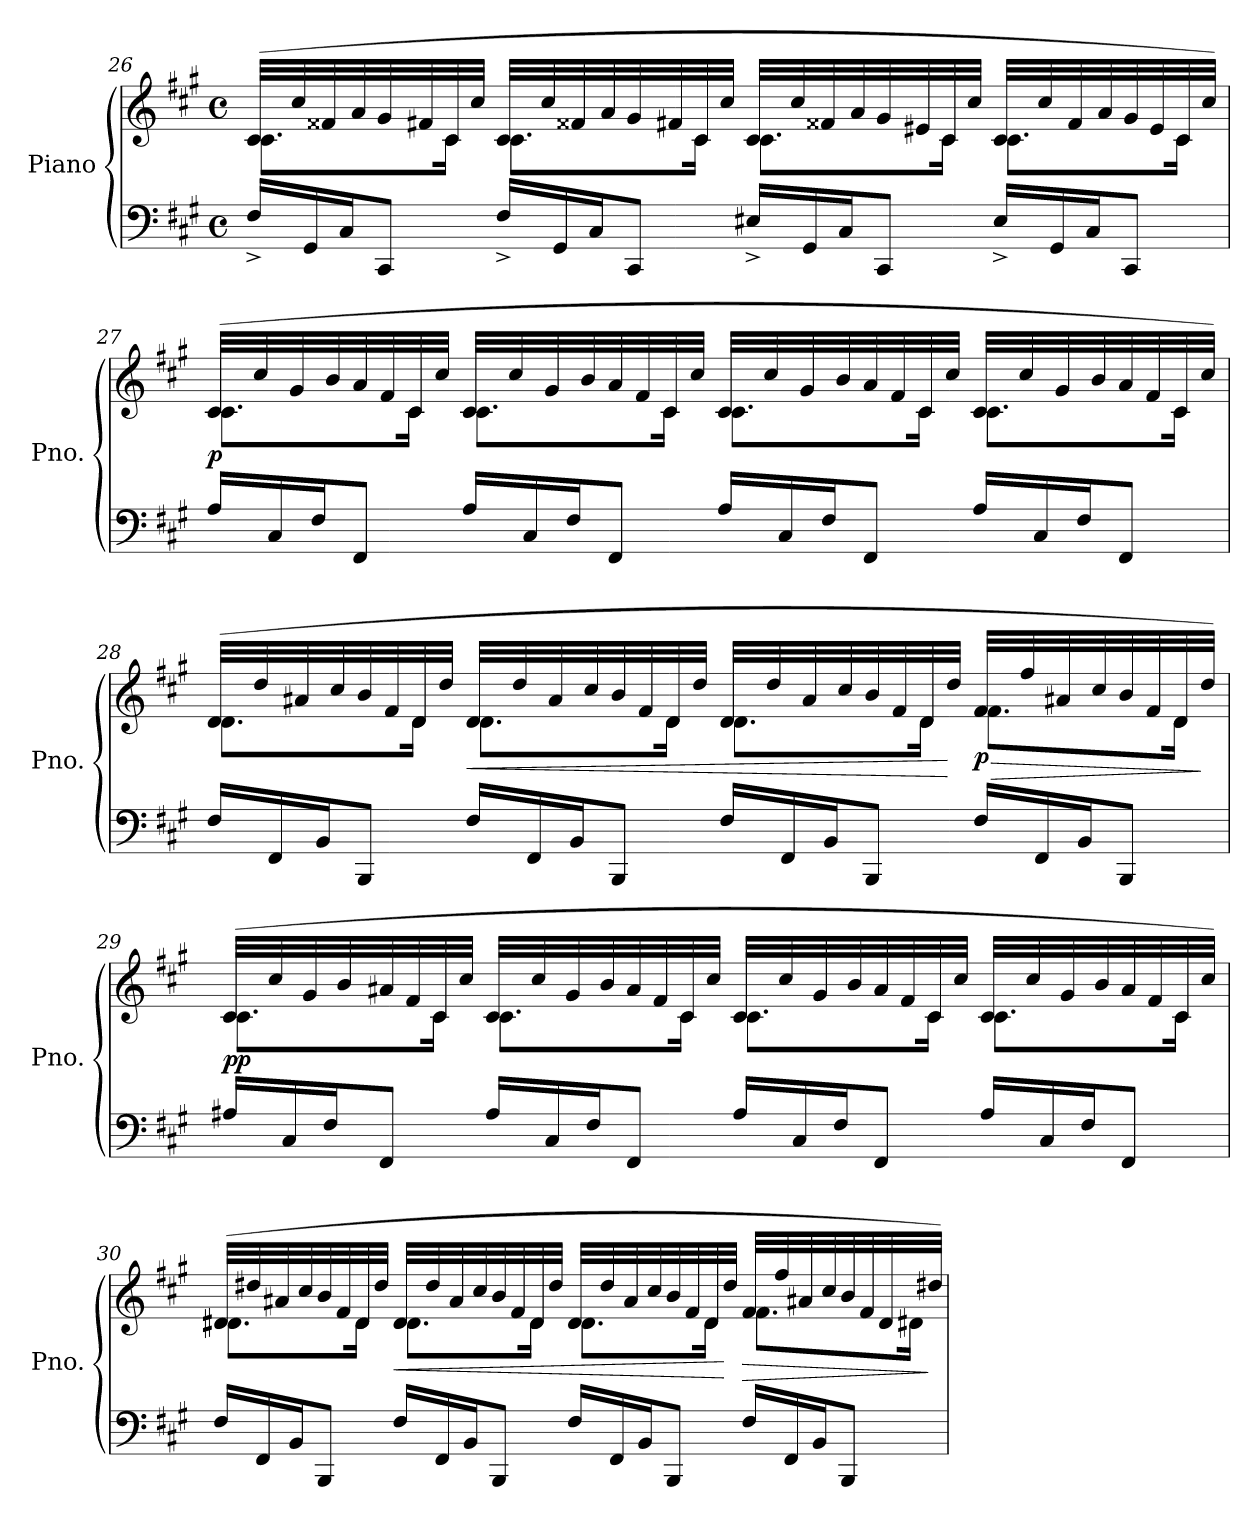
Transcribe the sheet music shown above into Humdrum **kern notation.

**kern	**kern	**dynam
*part1	*part1	*part1
*staff2	*staff1	*staff1/2
*I"Piano	*	*
*I'Pno.	*	*
!!LO:LB:g=z
*clefF4	*clefG2	*
*k[f#c#g#]	*k[f#c#g#]	*
*M4/4	*M4/4	*
*met(c)	*met(c)	*
*Xtuplet	*	*
=26	=26	=26
*	*^	*
24F#^/LL	(32c#/LLL	8.c#\L	.
.	32cc#/	.	.
24GG#/	.	.	.
.	32f##X/	.	.
24C#/J	.	.	.
.	32a/	.	.
8CC#/J	32g#/	.	.
.	32f#X/	.	.
.	32c#/	16c#\Jk	.
.	32cc#/JJJ	.	.
24F#^/LL	32c#/LLL	8.c#\L	.
.	32cc#/	.	.
24GG#/	.	.	.
.	32f##X/	.	.
24C#/J	.	.	.
.	32a/	.	.
8CC#/J	32g#/	.	.
.	32f#X/	.	.
.	32c#/	16c#\Jk	.
.	32cc#/JJJ	.	.
24E#X^/LL	32c#/LLL	8.c#\L	.
.	32cc#/	.	.
24GG#/	.	.	.
.	32f##X/	.	.
24C#/J	.	.	.
.	32a/	.	.
8CC#/J	32g#/	.	.
.	32e#X/	.	.
.	32c#/	16c#\Jk	.
.	32cc#/JJJ	.	.
24E#^/LL	32c#/LLL	8.c#\L	.
.	32cc#/	.	.
24GG#/	.	.	.
.	32f##/	.	.
24C#/J	.	.	.
.	32a/	.	.
8CC#/J	32g#/	.	.
.	32e#/	.	.
.	32c#/	16c#\Jk	.
.	32cc#/JJJ)	.	.
!!LO:LB:g=z	!!
=27	=27	=27	=27
!	!	!	!LO:DY:b
24A/LL	(>32c#/LLL	8.c#\L	p
.	32cc#/	.	.
24C#/	.	.	.
.	32g#/	.	.
24F#/J	.	.	.
.	32b/	.	.
8FF#/J	32a/	.	.
.	32f#/	.	.
.	32c#/	16c#\Jk	.
.	32cc#/JJJ	.	.
24A/LL	32c#/LLL	8.c#\L	.
.	32cc#/	.	.
24C#/	.	.	.
.	32g#/	.	.
24F#/J	.	.	.
.	32b/	.	.
8FF#/J	32a/	.	.
.	32f#/	.	.
.	32c#/	16c#\Jk	.
.	32cc#/JJJ	.	.
24A/LL	32c#/LLL	8.c#\L	.
.	32cc#/	.	.
24C#/	.	.	.
.	32g#/	.	.
24F#/J	.	.	.
.	32b/	.	.
8FF#/J	32a/	.	.
.	32f#/	.	.
.	32c#/	16c#\Jk	.
.	32cc#/JJJ	.	.
24A/LL	32c#/LLL	8.c#\L	.
.	32cc#/	.	.
24C#/	.	.	.
.	32g#/	.	.
24F#/J	.	.	.
.	32b/	.	.
8FF#/J	32a/	.	.
.	32f#/	.	.
.	32c#/	16c#\Jk	.
.	32cc#/JJJ)	.	.
!!LO:LB:g=z	!!
=28	=28	=28	=28
24F#/LL	(32d/LLL	8.d\L	.
.	32dd/	.	.
24FF#/	.	.	.
.	32a#X/	.	.
24BB/J	.	.	.
.	32cc#/	.	.
8BBB/J	32b/	.	.
.	32f#/	.	.
.	32d/	16d\Jk	.
.	32dd/JJJ	.	.
!	!	!	!LO:HP:b
24F#/LL	32d/LLL	8.d\L	<
.	32dd/	.	.
24FF#/	.	.	.
.	32a#/	.	.
24BB/J	.	.	.
.	32cc#/	.	.
8BBB/J	32b/	.	.
.	32f#/	.	.
.	32d/	16d\Jk	.
.	32dd/JJJ	.	.
24F#/LL	32d/LLL	8.d\L	.
.	32dd/	.	.
24FF#/	.	.	.
.	32a#/	.	.
24BB/J	.	.	.
.	32cc#/	.	.
8BBB/J	32b/	.	.
.	32f#/	.	.
.	32d/	16d\Jk	.
.	32dd/JJJ	.	[
!	!	!	!LO:HP:b
!	!	!	!LO:DY:n=1:b
24F#/LL	32f#/LLL	8.f#\L	> p
.	32ff#/	.	.
24FF#/	.	.	.
.	32a#X/	.	.
24BB/J	.	.	.
.	32cc#/	.	.
8BBB/J	32b/	.	.
.	32f#/	.	.
.	32d/	16d\Jk	.
.	32dd/JJJ)	.	]
!!LO:LB:g=z	!!
=29	=29	=29	=29
!	!	!	!LO:DY:b
24A#X/LL	(>32c#/LLL	8.c#\L	pp
.	32cc#/	.	.
24C#/	.	.	.
.	32g#/	.	.
24F#/J	.	.	.
.	32b/	.	.
8FF#/J	32a#X/	.	.
.	32f#/	.	.
.	32c#/	16c#\Jk	.
.	32cc#/JJJ	.	.
24A#/LL	32c#/LLL	8.c#\L	.
.	32cc#/	.	.
24C#/	.	.	.
.	32g#/	.	.
24F#/J	.	.	.
.	32b/	.	.
8FF#/J	32a#/	.	.
.	32f#/	.	.
.	32c#/	16c#\Jk	.
.	32cc#/JJJ	.	.
24A#/LL	32c#/LLL	8.c#\L	.
.	32cc#/	.	.
24C#/	.	.	.
.	32g#/	.	.
24F#/J	.	.	.
.	32b/	.	.
8FF#/J	32a#/	.	.
.	32f#/	.	.
.	32c#/	16c#\Jk	.
.	32cc#/JJJ	.	.
24A#/LL	32c#/LLL	8.c#\L	.
.	32cc#/	.	.
24C#/	.	.	.
.	32g#/	.	.
24F#/J	.	.	.
.	32b/	.	.
8FF#/J	32a#/	.	.
.	32f#/	.	.
.	32c#/	16c#\Jk	.
.	32cc#/JJJ)	.	.
!!LO:PB:g=z	!!
=30	=30	=30	=30
24F#/LL	(32d#X/LLL	8.d#X\L	.
.	32dd#X/	.	.
24FF#/	.	.	.
.	32a#X/	.	.
24BB/J	.	.	.
.	32cc#/	.	.
8BBB/J	32b/	.	.
.	32f#/	.	.
.	32d#/	16d#\Jk	.
.	32dd#/JJJ	.	.
!	!	!	!LO:HP:b
24F#/LL	32d#/LLL	8.d#\L	<
.	32dd#/	.	.
24FF#/	.	.	.
.	32a#/	.	.
24BB/J	.	.	.
.	32cc#/	.	.
8BBB/J	32b/	.	.
.	32f#/	.	.
.	32d#/	16d#\Jk	.
.	32dd#/JJJ	.	.
24F#/LL	32d#/LLL	8.d#\L	.
.	32dd#/	.	.
24FF#/	.	.	.
.	32a#/	.	.
24BB/J	.	.	.
.	32cc#/	.	.
8BBB/J	32b/	.	.
.	32f#/	.	.
.	32d#/	16d#\Jk	.
.	32dd#/JJJ	.	[
!	!	!	!LO:HP:b
24F#/LL	32f#/LLL	8.f#\L	>
.	32ff#/	.	.
24FF#/	.	.	.
.	32a#X/	.	.
24BB/J	.	.	.
.	32cc#/	.	.
8BBB/J	32b/	.	.
.	32f#/	.	.
.	32d#/	16d#X\Jk	.
.	32dd#X/JJJ)	.	]
*	*v	*v	*
=	=	=
*-	*-	*-
